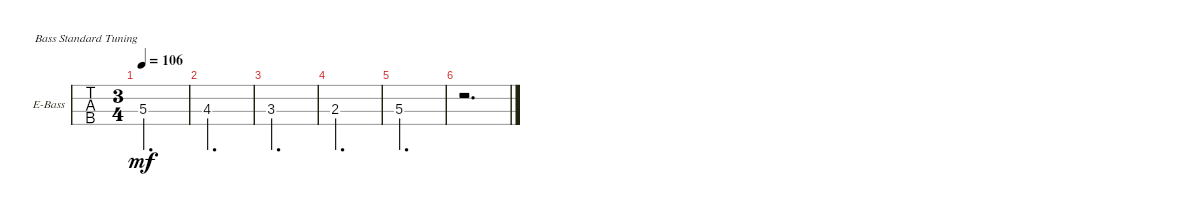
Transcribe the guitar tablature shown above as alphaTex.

\bracketExtendMode groupsimilarinstruments
\firstSystemTrackNameOrientation horizontal
\otherSystemsTrackNameOrientation horizontal
\chordDiagramsInScore
\track ("Bass" "E-Bass") {instrument electricbassfinger}
\staff {tabs}
\tuning (G2 D2 A1 E1)
\ts (3 4)
\tempo 106
\clef g2
\ks c
5.3.2{d dy mf} |
4.3.2{d} |
3.3.2{d} |
2.3.2{d} |
\clef f4
5.3.2{d} |
r.2{d}
